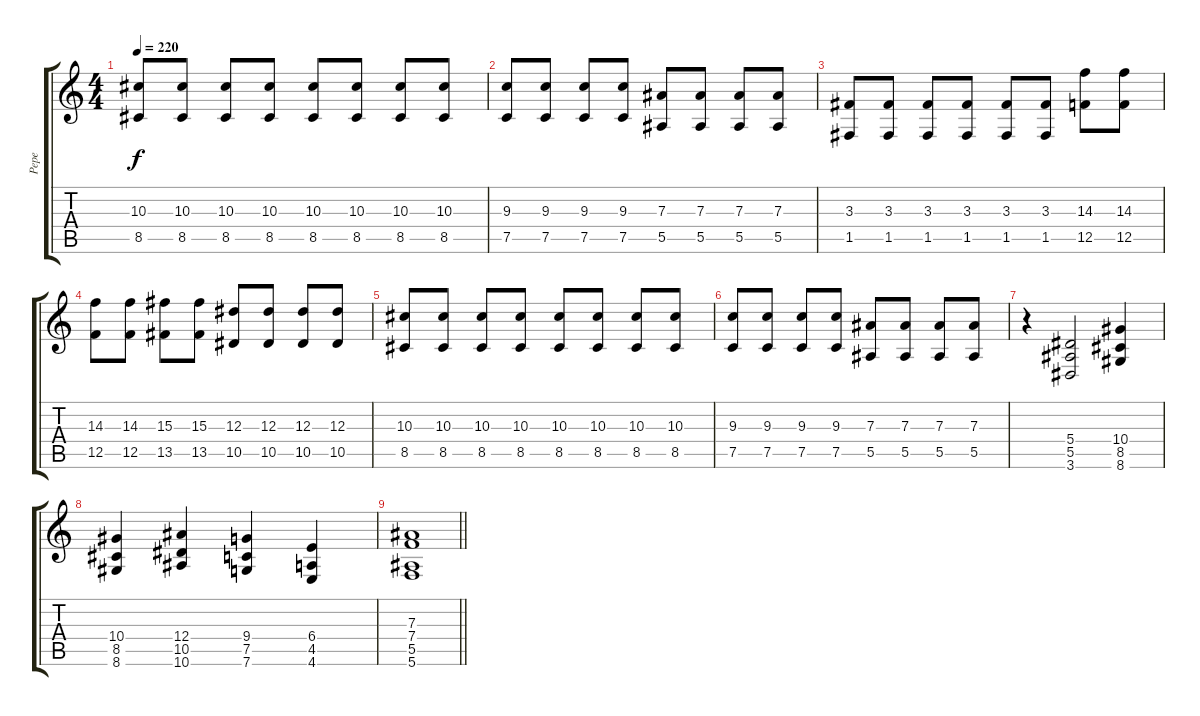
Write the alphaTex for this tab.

\track ("Pepe" "Pepe") {instrument distortionguitar}
\staff {score tabs}
\tuning (C4 G3 Eb3 Bb2 F2 C2) {hide}
\ts (4 4)
\tempo 220
\clef g2
\ks c
(10.3 8.5).8{dy f} (10.3 8.5).8 (10.3 8.5).8 (10.3 8.5).8 (10.3 8.5).8 (10.3 8.5).8 (10.3 8.5).8 (10.3 8.5).8 |
(9.3 7.5).8 (9.3 7.5).8 (9.3 7.5).8 (9.3 7.5).8 (7.3 5.5).8 (7.3 5.5).8 (7.3 5.5).8 (7.3 5.5).8 |
(3.3 1.5).8 (3.3 1.5).8 (3.3 1.5).8 (3.3 1.5).8 (3.3 1.5).8 (3.3 1.5).8 (14.3 12.5).8 (14.3 12.5).8 |
(14.3 12.5).8 (14.3 12.5).8 (15.3 13.5).8 (15.3 13.5).8 (12.3 10.5).8 (12.3 10.5).8 (12.3 10.5).8 (12.3 10.5).8 |
(10.3 8.5).8 (10.3 8.5).8 (10.3 8.5).8 (10.3 8.5).8 (10.3 8.5).8 (10.3 8.5).8 (10.3 8.5).8 (10.3 8.5).8 |
(9.3 7.5).8 (9.3 7.5).8 (9.3 7.5).8 (9.3 7.5).8 (7.3 5.5).8 (7.3 5.5).8 (7.3 5.5).8 (7.3 5.5).8 |
r.4 (5.4 5.5 3.6).2 (10.4 8.5 8.6).4 |
(10.4 8.5 8.6).4 (12.4 10.5 10.6).4 (9.4 7.5 7.6).4 (6.4 4.5 4.6).4 |
\barLineRight lightlight
(7.3 7.4 5.5 5.6).1
